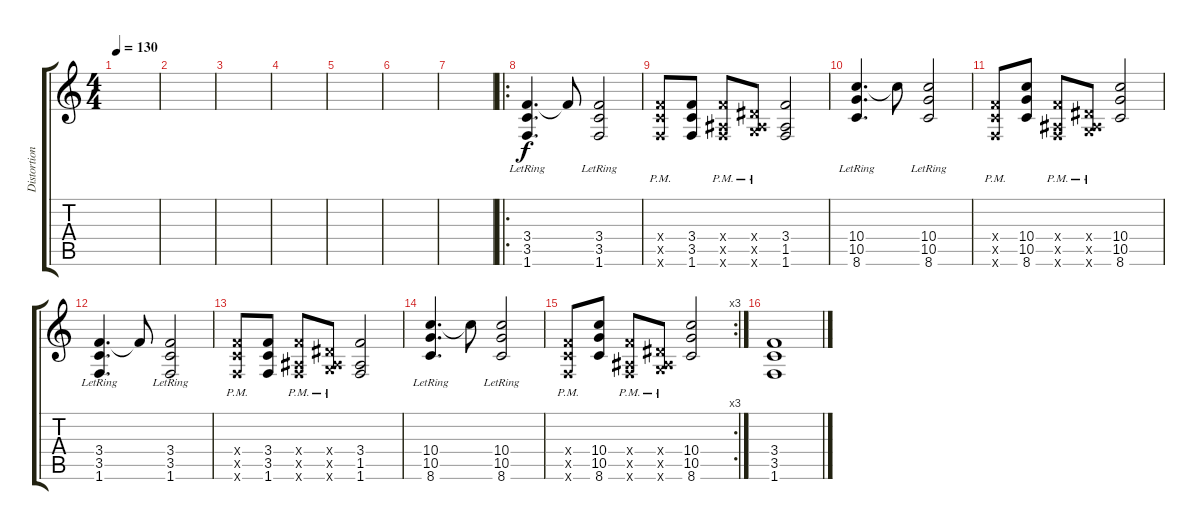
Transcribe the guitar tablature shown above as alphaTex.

\track ("Distortion Rhythm" "Distortion") {instrument distortionguitar}
\staff {score tabs}
\tuning (E4 B3 G3 D3 A2 E2) {hide}
\ts (4 4)
\tempo 130
\clef g2
\ks c
|
|
|
|
|
|
|
\ro
(3.4{lr} 3.5{lr} 1.6{lr}).4{d} 3.4{t}.8 (3.4{lr} 3.5{lr} 1.6{lr}).2 |
(3.4{pm x} 3.5{pm x} 1.6{pm x}).8 (3.4 3.5 1.6).8 (3.4{pm x} 1.5{pm x} 1.6{pm x}).8 (1.4{pm x} 1.5{pm x} 3.6{pm x}).8 (3.4 1.5 1.6).2 |
(10.4{lr} 10.5{lr} 8.6{lr}).4{d} 10.4{t}.8 (10.4{lr} 10.5{lr} 8.6{lr}).2 |
(3.4{pm x} 3.5{pm x} 1.6{pm x}).8 (10.4 10.5 8.6).8 (3.4{pm x} 1.5{pm x} 1.6{pm x}).8 (1.4{pm x} 1.5{pm x} 3.6{pm x}).8 (10.4 10.5 8.6).2 |
(3.4{lr} 3.5{lr} 1.6{lr}).4{d} 3.4{t}.8 (3.4{lr} 3.5{lr} 1.6{lr}).2 |
(3.4{pm x} 3.5{pm x} 1.6{pm x}).8 (3.4 3.5 1.6).8 (3.4{pm x} 1.5{pm x} 1.6{pm x}).8 (1.4{pm x} 1.5{pm x} 3.6{pm x}).8 (3.4 1.5 1.6).2 |
(10.4{lr} 10.5{lr} 8.6{lr}).4{d} 10.4{t}.8 (10.4{lr} 10.5{lr} 8.6{lr}).2 |
\rc 3
(3.4{pm x} 3.5{pm x} 1.6{pm x}).8 (10.4 10.5 8.6).8 (3.4{pm x} 1.5{pm x} 1.6{pm x}).8 (1.4{pm x} 1.5{pm x} 3.6{pm x}).8 (10.4 10.5 8.6).2 |
(3.4 3.5 1.6).1
